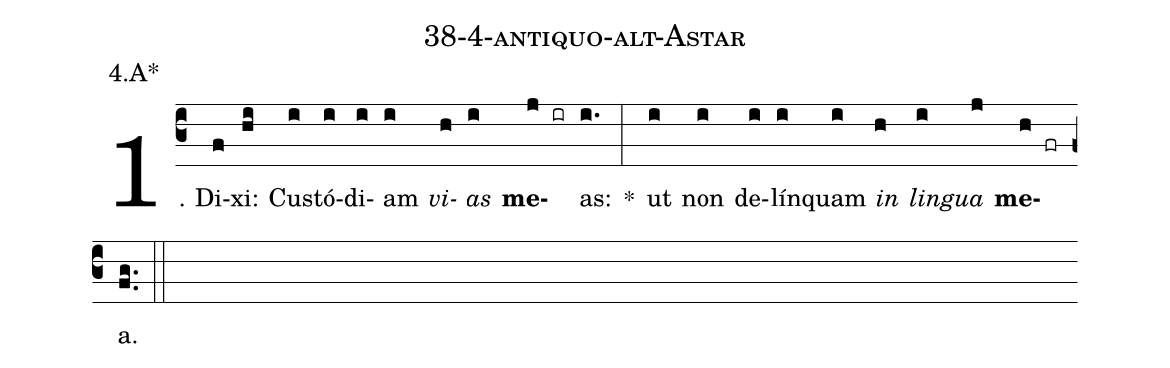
name: 38-4-antiquo-alt-Astar;
annotation: 4.A*;
%%
(c3)1. Di(f)xi:(hi) Cus(i)tó(i)di(i)am(i) <i>vi</i>(h)<i>as</i>(i) <b>me</b>(j ir)as:(i.) *(:) ut(i) non(i) de(i)lín(i)quam(i) <i>in</i>(h) <i>lin</i>(i)<i>gua</i>(j) <b>me</b>(h fr)a.(fg..) (::)
